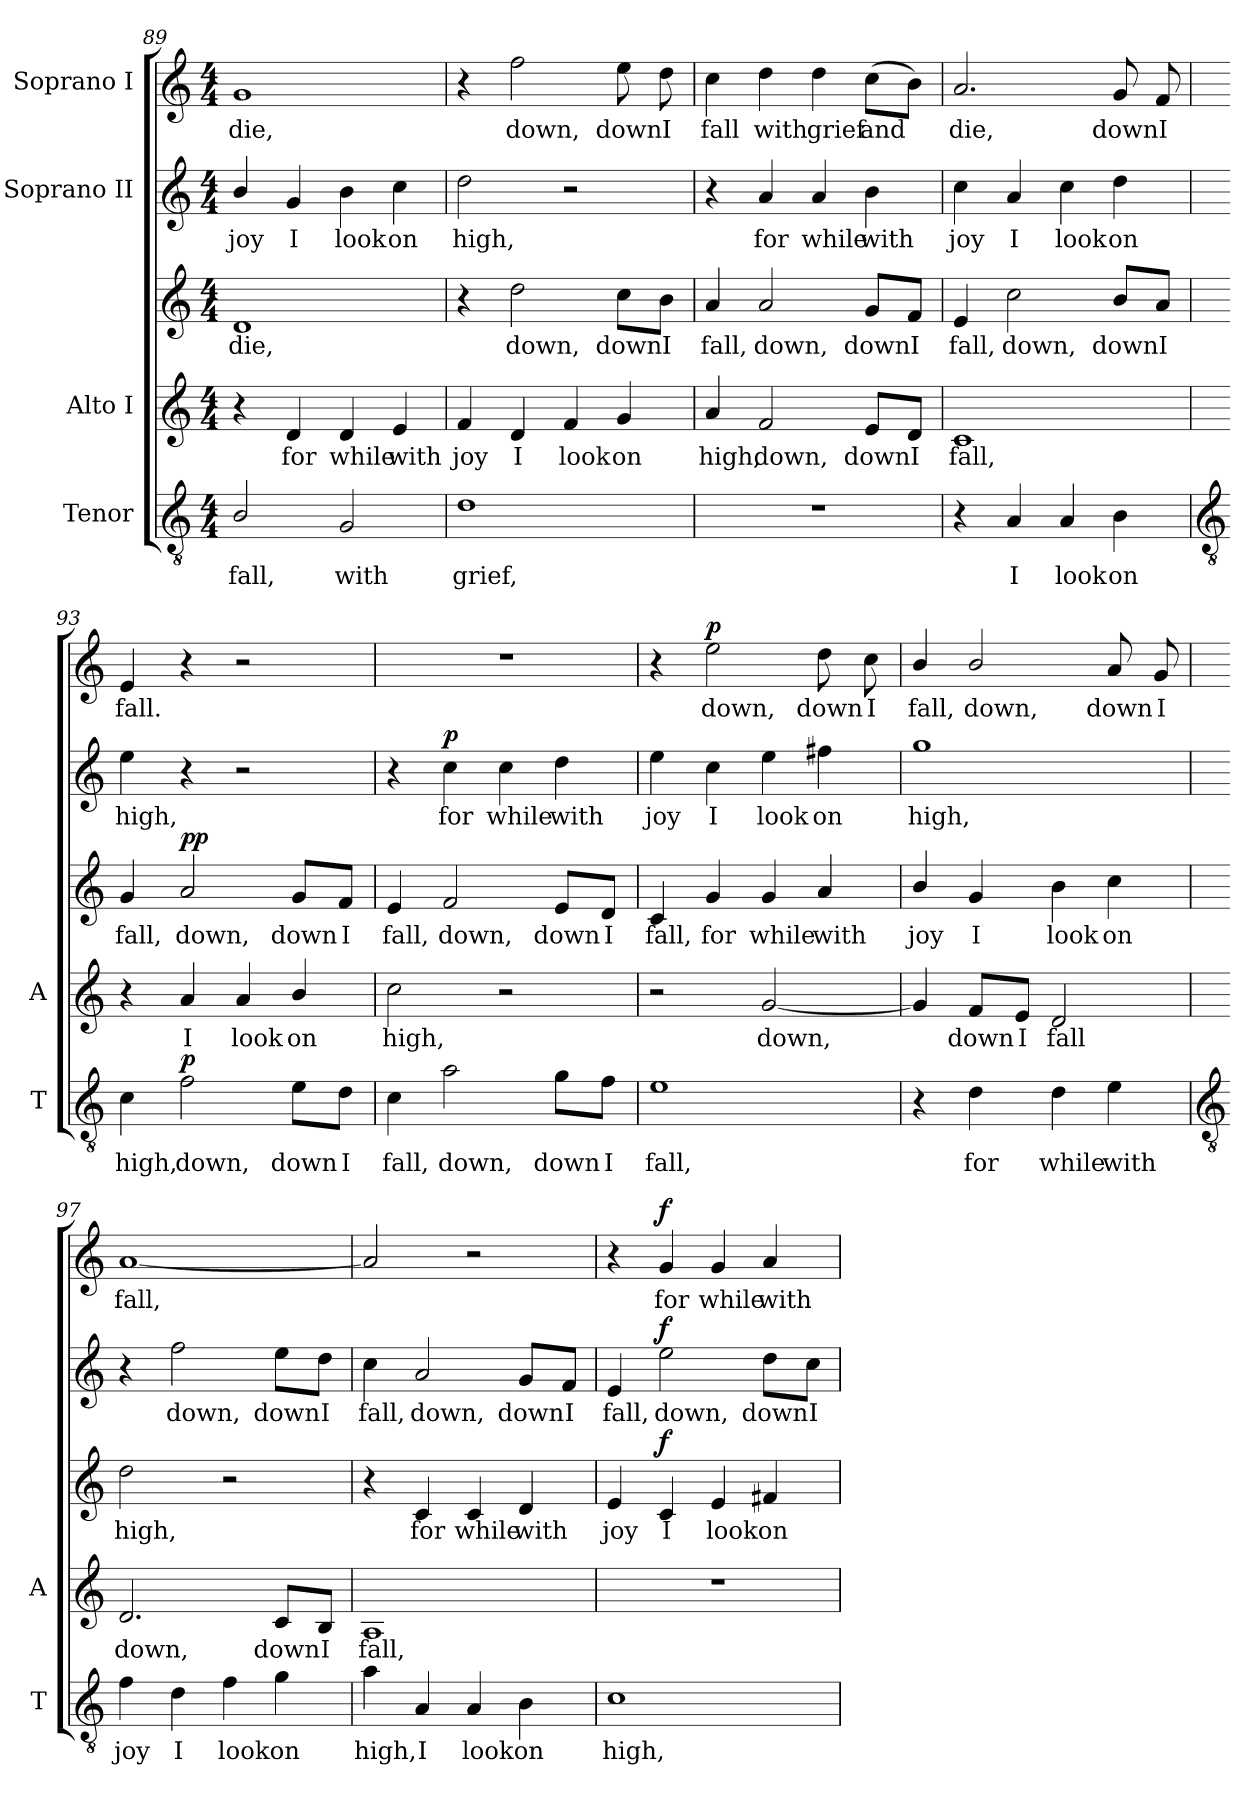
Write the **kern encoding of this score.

**kern	**text	**dynam	**kern	**text	**kern	**text	**dynam	**kern	**text	**dynam	**kern	**text	**dynam
*part4	*part4	*part4	*part3	*part3	*part3	*part3	*part3	*part2	*part2	*part2	*part1	*part1	*part1
*staff5	*staff5	*staff5	*staff4	*staff4	*staff3	*staff3	*staff3/4	*staff2	*staff2	*staff2	*staff1	*staff1	*staff1
*I"Tenor	*	*	*I"Alto I	*	*	*	*	*I"Soprano II	*	*	*I"Soprano I	*	*
*I'T	*	*	*I'A	*	*	*	*	*	*	*	*	*	*
!!LO:LB:g=z
*clefGv2	*	*	*clefG2	*	*clefG2	*	*	*clefG2	*	*	*clefG2	*	*
*k[]	*	*	*k[]	*	*k[]	*	*	*k[]	*	*	*k[]	*	*
*C:	*	*	*C:	*	*C:	*	*	*C:	*	*	*C:	*	*
*M4/4	*	*	*M4/4	*	*M4/4	*	*	*M4/4	*	*	*M4/4	*	*
=89	=89	=89	=89	=89	=89	=89	=89	=89	=89	=89	=89	=89	=89
!	!LO:LY:b	!	!	!	!	!LO:LY:b	!	!	!LO:LY:b	!	!	!LO:LY:b	!
2B/	fall,	.	4r	.	1d	die,	.	4b/	joy	.	1g	die,	.
!	!	!	!	!LO:LY:b	!	!	!	!	!LO:LY:b	!	!	!	!
.	.	.	4d	for	.	.	.	4g	I	.	.	.	.
!	!LO:LY:b	!	!	!LO:LY:b	!	!	!	!	!LO:LY:b	!	!	!	!
2G	with	.	4d	while	.	.	.	4b	look	.	.	.	.
!	!	!	!	!LO:LY:b	!	!	!	!	!LO:LY:b	!	!	!	!
.	.	.	4e	with	.	.	.	4cc	on	.	.	.	.
=90	=90	=90	=90	=90	=90	=90	=90	=90	=90	=90	=90	=90	=90
!	!LO:LY:b	!	!	!LO:LY:b	!	!	!	!	!LO:LY:b	!	!	!	!
1d	grief,	.	4f	joy	4r	.	.	2dd	high,	.	4r	.	.
!	!	!	!	!LO:LY:b	!	!LO:LY:b	!	!	!	!	!	!LO:LY:b	!
.	.	.	4d	I	2dd	down,	.	.	.	.	2ff	down,	.
!	!	!	!	!LO:LY:b	!	!	!	!	!	!	!	!	!
.	.	.	4f	look	.	.	.	2r	.	.	.	.	.
!	!	!	!	!LO:LY:b	!	!LO:LY:b	!	!	!	!	!	!LO:LY:b	!
.	.	.	4g	on	8cc\L	down	.	.	.	.	8ee	down	.
!	!	!	!	!	!	!LO:LY:b	!	!	!	!	!	!LO:LY:b	!
.	.	.	.	.	8b\J	I	.	.	.	.	8dd	I	.
=91	=91	=91	=91	=91	=91	=91	=91	=91	=91	=91	=91	=91	=91
!	!	!	!	!LO:LY:b	!	!LO:LY:b	!	!	!	!	!	!LO:LY:b	!
1r	.	.	4a	high,	4a	fall,	.	4r	.	.	4cc	fall	.
!	!	!	!	!LO:LY:b	!	!LO:LY:b	!	!	!LO:LY:b	!	!	!LO:LY:b	!
.	.	.	2f	down,	2a	down,	.	4a	for	.	4dd	with	.
!	!	!	!	!	!	!	!	!	!LO:LY:b	!	!	!LO:LY:b	!
.	.	.	.	.	.	.	.	4a	while	.	4dd	grief	.
!	!	!	!	!LO:LY:b	!	!LO:LY:b	!	!	!LO:LY:b	!	!	!LO:LY:b	!
.	.	.	8e/L	down	8g/L	down	.	4b	with	.	(>8ccL	and	.
!	!	!	!	!LO:LY:b	!	!LO:LY:b	!	!	!	!	!	!	!
.	.	.	8d/J	I	8f/J	I	.	.	.	.	8bJ)	.	.
=92	=92	=92	=92	=92	=92	=92	=92	=92	=92	=92	=92	=92	=92
!	!	!	!	!LO:LY:b	!	!LO:LY:b	!	!	!LO:LY:b	!	!	!LO:LY:b	!
4r	.	.	1c	fall,	4e	fall,	.	4cc\	joy	.	2.a	die,	.
!	!LO:LY:b	!	!	!	!	!LO:LY:b	!	!	!LO:LY:b	!	!	!	!
4A	I	.	.	.	2cc	down,	.	4a	I	.	.	.	.
!	!LO:LY:b	!	!	!	!	!	!	!	!LO:LY:b	!	!	!	!
4A	look	.	.	.	.	.	.	4cc	look	.	.	.	.
!	!LO:LY:b	!	!	!	!	!LO:LY:b	!	!	!LO:LY:b	!	!	!LO:LY:b	!
4B	on	.	.	.	8b/L	down	.	4dd	on	.	8g	down	.
!	!	!	!	!	!	!LO:LY:b	!	!	!	!	!	!LO:LY:b	!
.	.	.	.	.	8a/J	I	.	.	.	.	8f	I	.
!!LO:LB:g=z
=93	=93	=93	=93	=93	=93	=93	=93	=93	=93	=93	=93	=93	=93
*clefGv2	*	*	*	*	*	*	*	*	*	*	*	*	*
!	!LO:LY:b	!	!	!	!	!LO:LY:b	!	!	!LO:LY:b	!	!	!LO:LY:b	!
4c	high,	.	4r	.	4g	fall,	.	4ee	high,	.	4e	fall.	.
!	!LO:LY:b	!LO:DY:b	!	!LO:LY:b	!	!LO:LY:b	!LO:DY:b=2	!	!	!	!	!	!
!	!	!	!	!	!	!	!LO:DY:n=1:b	!	!	!	!	!	!
2f	down,	p	4a	I	2a	down,	p p	4r	.	.	4r	.	.
!	!	!	!	!LO:LY:b	!	!	!	!	!	!	!	!	!
.	.	.	4a	look	.	.	.	2r	.	.	2r	.	.
!	!LO:LY:b	!	!	!LO:LY:b	!	!LO:LY:b	!	!	!	!	!	!	!
8e\L	down	.	4b/	on	8g/L	down	.	.	.	.	.	.	.
!	!LO:LY:b	!	!	!	!	!LO:LY:b	!	!	!	!	!	!	!
8d\J	I	.	.	.	8f/J	I	.	.	.	.	.	.	.
=94	=94	=94	=94	=94	=94	=94	=94	=94	=94	=94	=94	=94	=94
!	!LO:LY:b	!	!	!LO:LY:b	!	!LO:LY:b	!	!	!	!	!	!	!
4c	fall,	.	2cc	high,	4e	fall,	.	4r	.	.	1r	.	.
!	!LO:LY:b	!	!	!	!	!LO:LY:b	!	!	!LO:LY:b	!LO:DY:b	!	!	!
2a	down,	.	.	.	2f	down,	.	4cc	for	p	.	.	.
!	!	!	!	!	!	!	!	!	!LO:LY:b	!	!	!	!
.	.	.	2r	.	.	.	.	4cc	while	.	.	.	.
!	!LO:LY:b	!	!	!	!	!LO:LY:b	!	!	!LO:LY:b	!	!	!	!
8g\L	down	.	.	.	8e/L	down	.	4dd	with	.	.	.	.
!	!LO:LY:b	!	!	!	!	!LO:LY:b	!	!	!	!	!	!	!
8f\J	I	.	.	.	8d/J	I	.	.	.	.	.	.	.
=95	=95	=95	=95	=95	=95	=95	=95	=95	=95	=95	=95	=95	=95
!	!LO:LY:b	!	!	!	!	!LO:LY:b	!	!	!LO:LY:b	!	!	!	!
1e	fall,	.	2r	.	4c	fall,	.	4ee	joy	.	4r	.	.
!	!	!	!	!	!	!LO:LY:b	!	!	!LO:LY:b	!	!	!LO:LY:b	!LO:DY:b
.	.	.	.	.	4g	for	.	4cc	I	.	2ee	down,	p
!	!	!	!	!LO:LY:b	!	!LO:LY:b	!	!	!LO:LY:b	!	!	!	!
.	.	.	[2g	down,	4g	while	.	4ee	look	.	.	.	.
!	!	!	!	!	!	!LO:LY:b	!	!	!LO:LY:b	!	!	!LO:LY:b	!
.	.	.	.	.	4a	with	.	4ff#X	on	.	8dd	down	.
!	!	!	!	!	!	!	!	!	!	!	!	!LO:LY:b	!
.	.	.	.	.	.	.	.	.	.	.	8cc	I	.
=96	=96	=96	=96	=96	=96	=96	=96	=96	=96	=96	=96	=96	=96
!	!	!	!	!	!	!LO:LY:b	!	!	!LO:LY:b	!	!	!LO:LY:b	!
4r	.	.	4g]	.	4b/	joy	.	1gg	high,	.	4b/	fall,	.
!	!LO:LY:b	!	!	!LO:LY:b	!	!LO:LY:b	!	!	!	!	!	!LO:LY:b	!
4d	for	.	8f/L	down	4g	I	.	.	.	.	2b/	down,	.
!	!	!	!	!LO:LY:b	!	!	!	!	!	!	!	!	!
.	.	.	8e/J	I	.	.	.	.	.	.	.	.	.
!	!LO:LY:b	!	!	!LO:LY:b	!	!LO:LY:b	!	!	!	!	!	!	!
4d	while	.	2d	fall	4b	look	.	.	.	.	.	.	.
!	!LO:LY:b	!	!	!	!	!LO:LY:b	!	!	!	!	!	!LO:LY:b	!
4e	with	.	.	.	4cc	on	.	.	.	.	8a	down	.
!	!	!	!	!	!	!	!	!	!	!	!	!LO:LY:b	!
.	.	.	.	.	.	.	.	.	.	.	8g	I	.
!!LO:LB:g=z
=97	=97	=97	=97	=97	=97	=97	=97	=97	=97	=97	=97	=97	=97
*clefGv2	*	*	*	*	*	*	*	*	*	*	*	*	*
!	!LO:LY:b	!	!	!LO:LY:b	!	!LO:LY:b	!	!	!	!	!	!LO:LY:b	!
4f	joy	.	2.d	down,	2dd	high,	.	4r	.	.	[1a	fall,	.
!	!LO:LY:b	!	!	!	!	!	!	!	!LO:LY:b	!	!	!	!
4d	I	.	.	.	.	.	.	2ff	down,	.	.	.	.
!	!LO:LY:b	!	!	!	!	!	!	!	!	!	!	!	!
4f	look	.	.	.	2r	.	.	.	.	.	.	.	.
!	!LO:LY:b	!	!	!LO:LY:b	!	!	!	!	!LO:LY:b	!	!	!	!
4g	on	.	8c/L	down	.	.	.	8ee\L	down	.	.	.	.
!	!	!	!	!LO:LY:b	!	!	!	!	!LO:LY:b	!	!	!	!
.	.	.	8B/J	I	.	.	.	8dd\J	I	.	.	.	.
=98	=98	=98	=98	=98	=98	=98	=98	=98	=98	=98	=98	=98	=98
!	!LO:LY:b	!	!	!LO:LY:b	!	!	!	!	!LO:LY:b	!	!	!	!
4a	high,	.	1A	fall,	4r	.	.	4cc\	fall,	.	2a]	.	.
!	!LO:LY:b	!	!	!	!	!LO:LY:b	!	!	!LO:LY:b	!	!	!	!
4A	I	.	.	.	4c	for	.	2a	down,	.	.	.	.
!	!LO:LY:b	!	!	!	!	!LO:LY:b	!	!	!	!	!	!	!
4A	look	.	.	.	4c	while	.	.	.	.	2r	.	.
!	!LO:LY:b	!	!	!	!	!LO:LY:b	!	!	!LO:LY:b	!	!	!	!
4B	on	.	.	.	4d	with	.	8g/L	down	.	.	.	.
!	!	!	!	!	!	!	!	!	!LO:LY:b	!	!	!	!
.	.	.	.	.	.	.	.	8f/J	I	.	.	.	.
=99	=99	=99	=99	=99	=99	=99	=99	=99	=99	=99	=99	=99	=99
!	!LO:LY:b	!	!	!	!	!LO:LY:b	!	!	!LO:LY:b	!	!	!	!
1c	high,	.	1r	.	4e	joy	.	4e	fall,	.	4r	.	.
!	!	!	!	!	!	!LO:LY:b	!LO:DY:b	!	!LO:LY:b	!LO:DY:b	!	!LO:LY:b	!LO:DY:b
.	.	.	.	.	4c	I	f	2ee	down,	f	4g	for	f
!	!	!	!	!	!	!LO:LY:b	!	!	!	!	!	!LO:LY:b	!
.	.	.	.	.	4e	look	.	.	.	.	4g	while	.
!	!	!	!	!	!	!LO:LY:b	!	!	!LO:LY:b	!	!	!LO:LY:b	!
.	.	.	.	.	4f#X	on	.	8dd\L	down	.	4a	with	.
!	!	!	!	!	!	!	!	!	!LO:LY:b	!	!	!	!
.	.	.	.	.	.	.	.	8cc\J	I	.	.	.	.
=	=	=	=	=	=	=	=	=	=	=	=	=	=
*-	*-	*-	*-	*-	*-	*-	*-	*-	*-	*-	*-	*-	*-
